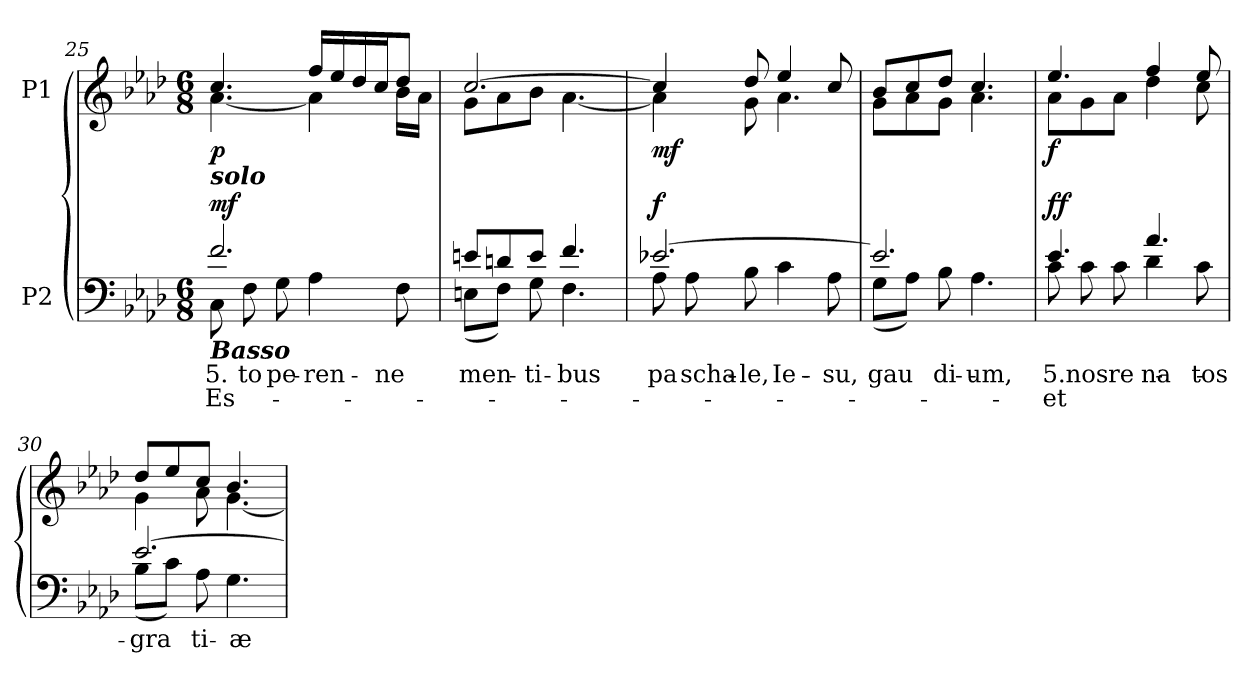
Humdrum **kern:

**kern	**text	**text	**dynam	**kern	**dynam
*part2	*part2	*part2	*part2	*part1	*part1
*staff2	*staff2	*staff2	*staff2	*staff1	*staff1
*I"P2	*	*	*	*I"P1	*
!!LO:LB:g=z
*clefF4	*	*	*	*clefG2	*
*k[b-e-a-d-]	*	*	*	*k[b-e-a-d-]	*
*A-:	*	*	*	*A-:	*
*M6/8	*	*	*	*M6/8	*
=25	=25	=25	=25	=25	=25
*^	*	*	*	*	*
!	!	!	!	!	!LO:TX:a:Bi:t=(A- - - -)	!
!LO:TX:b:Bi:t=Basso	!	!	!	!	!	!
!LO:TX:Bi:t=solo	!	!	!	!	!	!
!	!	!LO:LY:b:color=#000000	!LO:LY:b:color=#000000	!	!	!
*	*	*	*	*	*^	*
2.fi/	8Ci\	5.	Es-	mf	4.cci/	[4.a-i\	p
!	!	!LO:LY:b:color=#000000	!	!	!	!	!
.	8Fi\	-to	.	.	.	.	.
!	!	!LO:LY:b:color=#000000	!	!	!	!	!
.	8Gi\	pe-	.	.	.	.	.
!	!	!LO:LY:b:color=#000000	!	!	!	!	!
.	4A-i\	-ren-	.	.	16ffi/LL	4a-i\]	.
.	.	.	.	.	16ee-i/	.	.
.	.	.	.	.	16dd-i/	.	.
.	.	.	.	.	16cci/J	.	.
!	!	!LO:LY:b:color=#000000	!	!	!	!	!
.	8Fi\	-ne	.	.	8dd-i/J	16b-i\LL	.
.	.	.	.	.	.	16a-i\JJ	.
=26	=26	=26	=26	=26	=26	=26	=26
!	!	!LO:LY:b:color=#000000	!	!	!	!	!
8eni/L	(8Eni\L	men-	.	.	[2.cci/	8gi\L	.
8dni/	8Fi\J)	.	.	.	.	8a-i\	.
!	!	!LO:LY:b:color=#000000	!	!	!	!	!
8ei/J	8Gi\	-ti-	.	.	.	8b-i\J	.
!	!	!LO:LY:b:color=#000000	!	!	!	!	!
4.fi/	4.Fi\	-bus	.	.	.	[4.a-i\	.
=27	=27	=27	=27	=27	=27	=27	=27
!	!	!LO:LY:b:color=#000000	!	!	!	!	!
[2.e-Xi/	8A-i\	pa-	.	f	4cci/]	4a-i\]	mf
!	!	!LO:LY:b:color=#000000	!	!	!	!	!
.	8A-i\	-scha-	.	.	.	.	.
!	!	!LO:LY:b:color=#000000	!	!	!	!	!
.	8B-i\	-le,	.	.	8dd-i/	8gi\	.
!	!	!LO:LY:b:color=#000000	!	!	!	!	!
.	4ci\	Ie-	.	.	4ee-i/	4.a-i\	.
!	!	!LO:LY:b:color=#000000	!	!	!	!	!
.	8A-i\	-su,	.	.	8cci/	.	.
=28	=28	=28	=28	=28	=28	=28	=28
!	!	!LO:LY:b:color=#000000	!	!	!	!	!
2.e-i/]	(8Gi\L	gau-	.	.	8b-i/L	8gi\L	.
.	8A-i\J)	.	.	.	8cci/	8a-i\	.
!	!	!LO:LY:b:color=#000000	!	!	!	!	!
.	8B-i\	-di-	.	.	8dd-i/J	8gi\J	.
!	!	!LO:LY:b:color=#000000	!	!	!	!	!
.	4.A-i\	-um,	.	.	4.cci/	4.a-i\	.
!!LO:LB:g=z	!!
=29	=29	=29	=29	=29	=29	=29	=29
!	!	!LO:LY:b:color=#000000	!LO:LY:b:color=#000000	!	!	!	!
4.e-i/	8ci\	5.	et	ff	4.ee-i/	8a-i\L	f
!	!	!LO:LY:b:color=#000000	!	!	!	!	!
.	8ci\	nos	.	.	.	8gi\	.
!	!	!LO:LY:b:color=#000000	!	!	!	!	!
.	8ci\	re-	.	.	.	8a-i\J	.
!	!	!LO:LY:b:color=#000000	!	!	!	!	!
4.a-i/	4d-i\	-na-	.	.	4ffi/	4dd-i\	.
!	!	!LO:LY:b:color=#000000	!	!	!	!	!
.	8ci\	-tos	.	.	8ee-i/	8cci\	.
=30	=30	=30	=30	=30	=30	=30	=30
!	!	!LO:LY:b:color=#000000	!	!	!	!	!
[2.e-i/	(8B-i\L	gra-	.	.	8dd-i/L	4gi\	.
.	8ci\J)	.	.	.	8ee-i/	.	.
!	!	!LO:LY:b:color=#000000	!	!	!	!	!
.	8A-i\	-ti-	.	.	8cci/J	8a-i\	.
!	!	!LO:LY:b:color=#000000	!	!	!	!	!
.	4.Gi\	-æ	.	.	4.b-i/	[4.gi\	.
*v	*v	*	*	*	*	*	*
*	*	*	*	*v	*v	*
=	=	=	=	=	=
*-	*-	*-	*-	*-	*-
